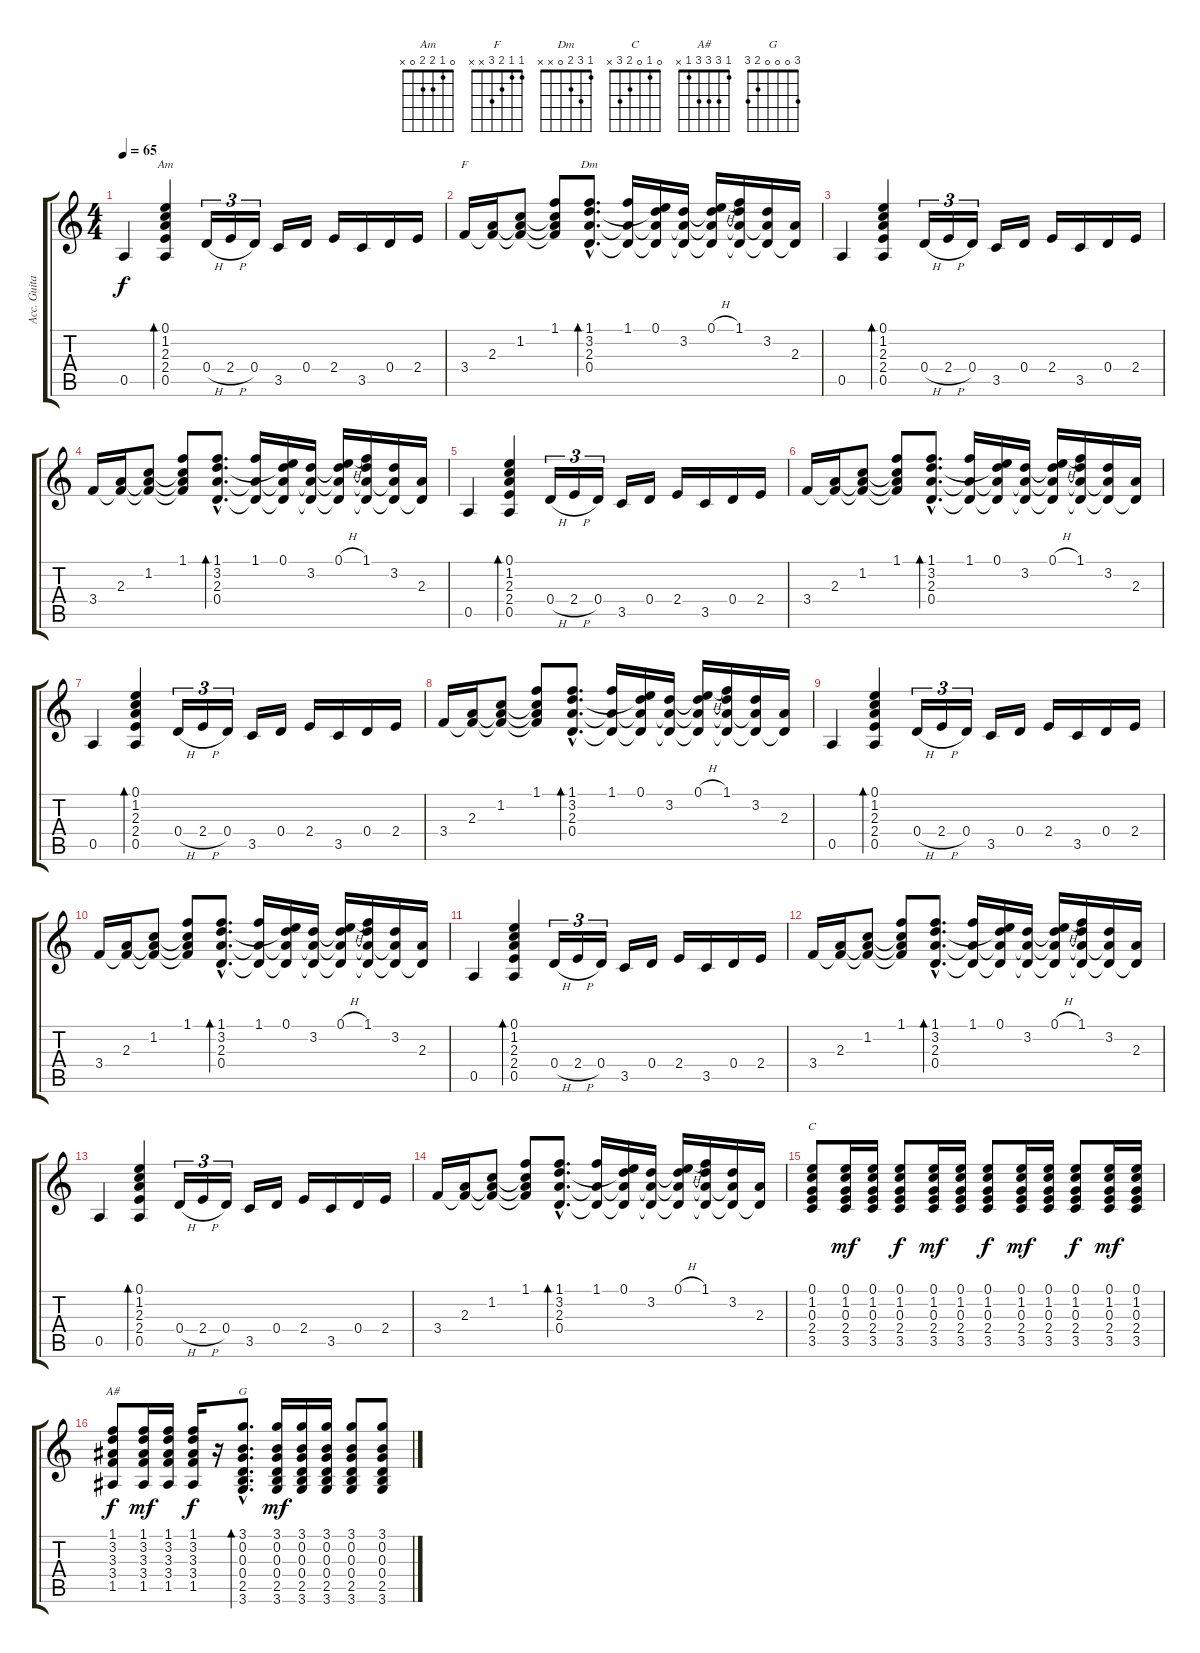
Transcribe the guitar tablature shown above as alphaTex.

\track ("Acc. Guitar" "Acc. Guita") {instrument acousticguitarsteel}
\staff {score tabs}
\tuning (E4 B3 G3 D3 A2 E2) {hide}
\chord ("Am" 0 1 2 2 0 x)
\chord ("F" 1 1 2 3 x x)
\chord ("Dm" 1 3 2 0 x x)
\chord ("C" 0 1 0 2 3 x)
\chord ("A#" 1 3 3 3 1 x)
\chord ("G" 3 0 0 0 2 3)
\ts (4 4)
\tempo 65
\clef g2
\ks c
0.5.4{dy f instrument acousticguitarsteel} (0.1 1.2 2.3 2.4 0.5).4{bd 120 ch "Am"} 0.4{h}.16{tu (3 2)} 2.4{h}.16{tu (3 2)} 0.4.16{tu (3 2)} 3.5.16 0.4.16 2.4.16 3.5.16 0.4.16 2.4.16 |
3.4.16{ch "F"} (2.3 3.4{t}).16 (1.2 2.3{t} 3.4{t}).8 (1.1 1.2{t} 2.3{t} 3.4{t}).8 (1.1{hac} 3.2{hac} 2.3{hac} 0.4{hac}).8{d bd 120 ch "Dm"} (1.1 2.3{t} 0.4{t}).16 (0.1 3.2{t} 2.3{t} 0.4{t}).16 (3.2 2.3{t} 0.4{t}).16 (0.1{h} 3.2{t} 2.3{t} 0.4{t}).16 (1.1 3.2{t} 2.3{t} 0.4{t}).16 (3.2 2.3{t} 0.4{t}).16 (2.3 0.4{t}).16 |
0.5.4 (0.1 1.2 2.3 2.4 0.5).4{bd 120} 0.4{h}.16{tu (3 2)} 2.4{h}.16{tu (3 2)} 0.4.16{tu (3 2)} 3.5.16 0.4.16 2.4.16 3.5.16 0.4.16 2.4.16 |
3.4.16 (2.3 3.4{t}).16 (1.2 2.3{t} 3.4{t}).8 (1.1 1.2{t} 2.3{t} 3.4{t}).8 (1.1{hac} 3.2{hac} 2.3{hac} 0.4{hac}).8{d bd 120} (1.1 2.3{t} 0.4{t}).16 (0.1 3.2{t} 2.3{t} 0.4{t}).16 (3.2 2.3{t} 0.4{t}).16 (0.1{h} 3.2{t} 2.3{t} 0.4{t}).16 (1.1 3.2{t} 2.3{t} 0.4{t}).16 (3.2 2.3{t} 0.4{t}).16 (2.3 0.4{t}).16 |
0.5.4 (0.1 1.2 2.3 2.4 0.5).4{bd 120} 0.4{h}.16{tu (3 2)} 2.4{h}.16{tu (3 2)} 0.4.16{tu (3 2)} 3.5.16 0.4.16 2.4.16 3.5.16 0.4.16 2.4.16 |
3.4.16 (2.3 3.4{t}).16 (1.2 2.3{t} 3.4{t}).8 (1.1 1.2{t} 2.3{t} 3.4{t}).8 (1.1{hac} 3.2{hac} 2.3{hac} 0.4{hac}).8{d bd 120} (1.1 2.3{t} 0.4{t}).16 (0.1 3.2{t} 2.3{t} 0.4{t}).16 (3.2 2.3{t} 0.4{t}).16 (0.1{h} 3.2{t} 2.3{t} 0.4{t}).16 (1.1 3.2{t} 2.3{t} 0.4{t}).16 (3.2 2.3{t} 0.4{t}).16 (2.3 0.4{t}).16 |
0.5.4 (0.1 1.2 2.3 2.4 0.5).4{bd 120} 0.4{h}.16{tu (3 2)} 2.4{h}.16{tu (3 2)} 0.4.16{tu (3 2)} 3.5.16 0.4.16 2.4.16 3.5.16 0.4.16 2.4.16 |
3.4.16 (2.3 3.4{t}).16 (1.2 2.3{t} 3.4{t}).8 (1.1 1.2{t} 2.3{t} 3.4{t}).8 (1.1{hac} 3.2{hac} 2.3{hac} 0.4{hac}).8{d bd 120} (1.1 2.3{t} 0.4{t}).16 (0.1 3.2{t} 2.3{t} 0.4{t}).16 (3.2 2.3{t} 0.4{t}).16 (0.1{h} 3.2{t} 2.3{t} 0.4{t}).16 (1.1 3.2{t} 2.3{t} 0.4{t}).16 (3.2 2.3{t} 0.4{t}).16 (2.3 0.4{t}).16 |
0.5.4 (0.1 1.2 2.3 2.4 0.5).4{bd 120} 0.4{h}.16{tu (3 2)} 2.4{h}.16{tu (3 2)} 0.4.16{tu (3 2)} 3.5.16 0.4.16 2.4.16 3.5.16 0.4.16 2.4.16 |
3.4.16 (2.3 3.4{t}).16 (1.2 2.3{t} 3.4{t}).8 (1.1 1.2{t} 2.3{t} 3.4{t}).8 (1.1{hac} 3.2{hac} 2.3{hac} 0.4{hac}).8{d bd 120} (1.1 2.3{t} 0.4{t}).16 (0.1 3.2{t} 2.3{t} 0.4{t}).16 (3.2 2.3{t} 0.4{t}).16 (0.1{h} 3.2{t} 2.3{t} 0.4{t}).16 (1.1 3.2{t} 2.3{t} 0.4{t}).16 (3.2 2.3{t} 0.4{t}).16 (2.3 0.4{t}).16 |
0.5.4 (0.1 1.2 2.3 2.4 0.5).4{bd 120} 0.4{h}.16{tu (3 2)} 2.4{h}.16{tu (3 2)} 0.4.16{tu (3 2)} 3.5.16 0.4.16 2.4.16 3.5.16 0.4.16 2.4.16 |
3.4.16 (2.3 3.4{t}).16 (1.2 2.3{t} 3.4{t}).8 (1.1 1.2{t} 2.3{t} 3.4{t}).8 (1.1{hac} 3.2{hac} 2.3{hac} 0.4{hac}).8{d bd 120} (1.1 2.3{t} 0.4{t}).16 (0.1 3.2{t} 2.3{t} 0.4{t}).16 (3.2 2.3{t} 0.4{t}).16 (0.1{h} 3.2{t} 2.3{t} 0.4{t}).16 (1.1 3.2{t} 2.3{t} 0.4{t}).16 (3.2 2.3{t} 0.4{t}).16 (2.3 0.4{t}).16 |
0.5.4 (0.1 1.2 2.3 2.4 0.5).4{bd 120} 0.4{h}.16{tu (3 2)} 2.4{h}.16{tu (3 2)} 0.4.16{tu (3 2)} 3.5.16 0.4.16 2.4.16 3.5.16 0.4.16 2.4.16 |
3.4.16 (2.3 3.4{t}).16 (1.2 2.3{t} 3.4{t}).8 (1.1 1.2{t} 2.3{t} 3.4{t}).8 (1.1{hac} 3.2{hac} 2.3{hac} 0.4{hac}).8{d bd 120} (1.1 2.3{t} 0.4{t}).16 (0.1 3.2{t} 2.3{t} 0.4{t}).16 (3.2 2.3{t} 0.4{t}).16 (0.1{h} 3.2{t} 2.3{t} 0.4{t}).16 (1.1 3.2{t} 2.3{t} 0.4{t}).16 (3.2 2.3{t} 0.4{t}).16 (2.3 0.4{t}).16 |
(0.1 1.2 0.3 2.4 3.5).8{ch "C" volume 12} (0.1 1.2 0.3 2.4 3.5).16{dy mf} (0.1 1.2 0.3 2.4 3.5).16 (0.1 1.2 0.3 2.4 3.5).8{dy f} (0.1 1.2 0.3 2.4 3.5).16{dy mf} (0.1 1.2 0.3 2.4 3.5).16 (0.1 1.2 0.3 2.4 3.5).8{dy f} (0.1 1.2 0.3 2.4 3.5).16{dy mf} (0.1 1.2 0.3 2.4 3.5).16 (0.1 1.2 0.3 2.4 3.5).8{dy f} (0.1 1.2 0.3 2.4 3.5).16{dy mf} (0.1 1.2 0.3 2.4 3.5).16 |
(1.1 3.2 3.3 3.4 1.5).8{ch "A#" dy f} (1.1 3.2 3.3 3.4 1.5).16{dy mf} (1.1 3.2 3.3 3.4 1.5).16 (1.1 3.2 3.3 3.4 1.5).16{dy f} r.16 (3.1{hac} 0.2{hac} 0.3{hac} 0.4{hac} 2.5{hac} 3.6{hac}).8{d bd 60 ch "G"} (3.1 0.2 0.3 0.4 2.5 3.6).16{dy mf} (3.1 0.2 0.3 0.4 2.5 3.6).16 (3.1 0.2 0.3 0.4 2.5 3.6).16 (3.1 0.2 0.3 0.4 2.5 3.6).8 (3.1 0.2 0.3 0.4 2.5 3.6).8
